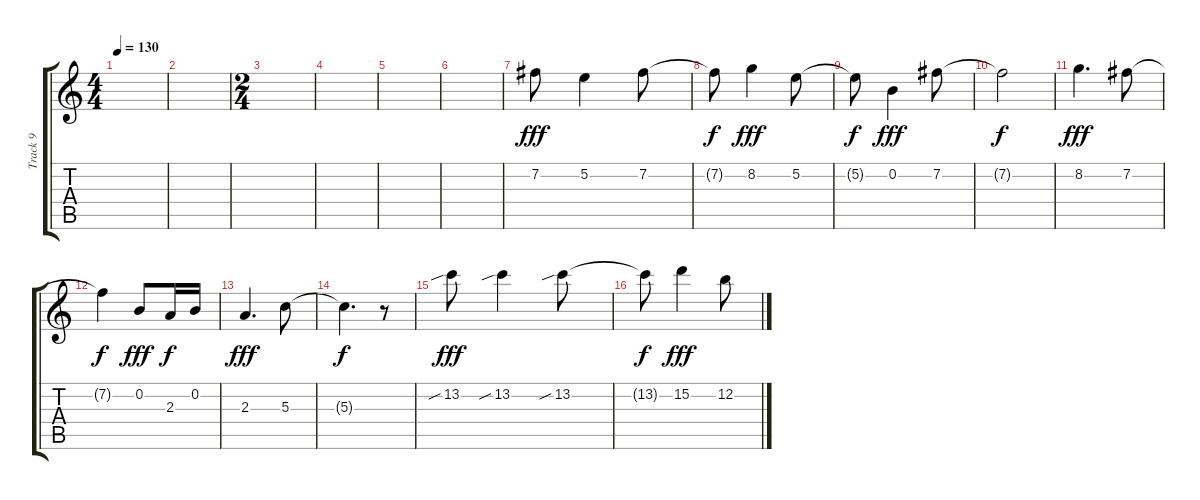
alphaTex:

\track ("Track 9" "Track 9") {instrument distortionguitar}
\staff {score tabs}
\tuning (E4 B3 G3 D3 A2 E2) {hide}
\ts (4 4)
\tempo 130
\clef g2
\ks c
|
|
\ts (2 4)
|
|
|
|
7.2.8{dy fff} 5.2.4 7.2.8 |
7.2{t}.8{dy f} 8.2.4{dy fff} 5.2.8 |
5.2{t}.8{dy f} 0.2.4{dy fff} 7.2.8 |
7.2{t}.2{dy f} |
8.2.4{d dy fff} 7.2.8 |
7.2{t}.4{dy f} 0.2.8{dy fff} 2.3.16{dy f} 0.2.16 |
2.3.4{d dy fff} 5.3.8 |
5.3{t}.4{d dy f} r.8 |
13.2{sib}.8{dy fff} 13.2{sib}.4 13.2{sib}.8 |
13.2{t}.8{dy f} 15.2.4{dy fff} 12.2.8
